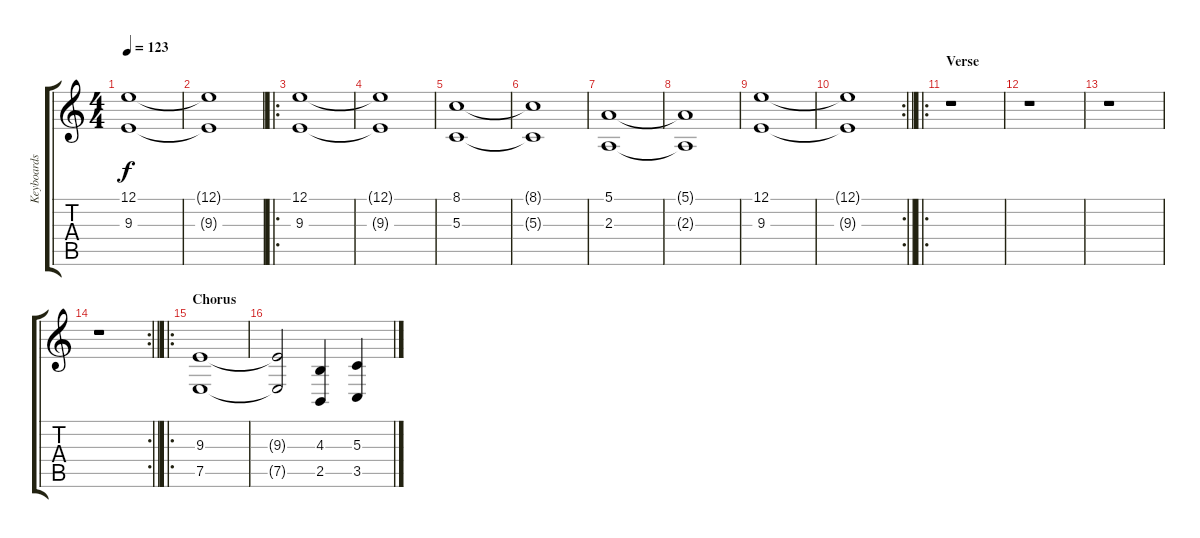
\track ("Keyboards" "Keyboards") {instrument synthstrings1}
\staff {score tabs}
\tuning (E4 B3 G3 D3 A2 E2) {hide}
\ts (4 4)
\tempo 123
\clef g2
\ks c
(12.1 9.3).1{dy f} |
(12.1{t} 9.3{t}).1 |
\ro
(12.1 9.3).1 |
(12.1{t} 9.3{t}).1 |
(8.1 5.3).1 |
(8.1{t} 5.3{t}).1 |
(5.1 2.3).1 |
(5.1{t} 2.3{t}).1 |
(12.1 9.3).1 |
\rc 2
\barLineRight lightlight
(12.1{t} 9.3{t}).1 |
\ro
\section ("" "Verse")
r.1 |
r.1 |
r.1 |
\rc 2
\barLineRight lightlight
r.1 |
\ro
\section ("" "Chorus")
(9.3 7.5).1{volume 12 instrument stringensemble1} |
(9.3{t} 7.5{t}).2 (4.3 2.5).4 (5.3 3.5).4
